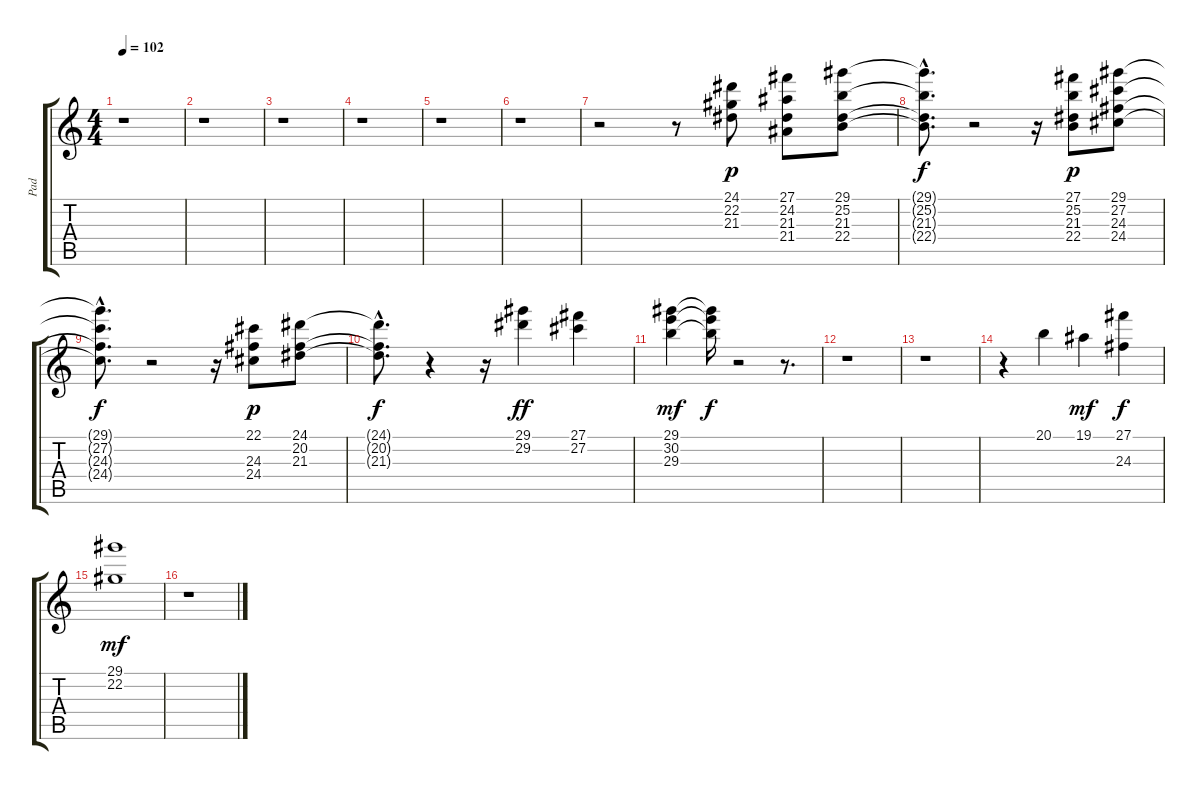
\track ("Pad" "Pad") {instrument pad1newage}
\staff {score tabs}
\tuning (Eb4 Bb3 Gb3 Db3 Ab2 Eb2) {hide}
\ts (4 4)
\tempo 102
\clef g2
\ks c
r.1{dy p} |
r.1 |
r.1 |
r.1 |
r.1 |
r.1 |
r.2 r.8 (24.1 22.2 21.3).8 (27.1 24.2 21.3 21.4).8 (29.1 25.2 21.3 22.4).8 |
(29.1{hac t} 25.2{hac t} 21.3{hac t} 22.4{hac t}).8{d dy f} r.2 r.16 (27.1 25.2 21.3 22.4).8{dy p} (29.1 27.2 24.3 24.4).8 |
(29.1{hac t} 27.2{hac t} 24.3{hac t} 24.4{hac t}).8{d dy f} r.2 r.16 (22.1 24.3 24.4).8{dy p} (24.1 20.2 21.3).8 |
(24.1{hac t} 20.2{hac t} 21.3{hac t}).8{d dy f} r.4 r.16 (29.1 29.2).4{dy ff} (27.1 27.2).4 |
(29.1 30.2 29.3).4{dy mf} (29.1{t} 30.2{t} 29.3{t}).16{dy f} r.2 r.8{d} |
r.1 |
r.1 |
r.4 20.1.4 19.1.4{dy mf} (27.1 24.3).4{dy f} |
(29.1 22.2).1{dy mf} |
r.1
